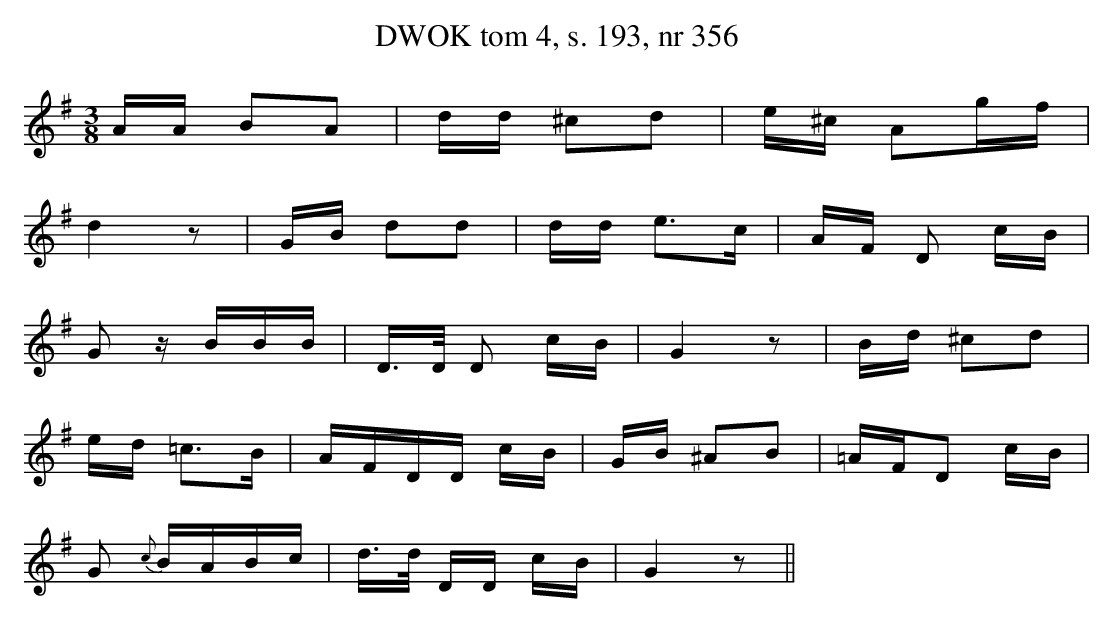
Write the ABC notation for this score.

X:1
T: DWOK tom 4, s. 193, nr 356
L: 1/16
M: 3/8
K: G
AA B2A2 | dd ^c2d2 | e^c A2gf |
d4 z2 | GB d2d2 | dd e3c | AF D2 cB |
G2 z BBB | D3/D/ D2 cB | G4 z2 | Bd ^c2d2 |
ed =c3B | AFDD cB | GB ^A2B2 | =AFD2 cB |
G2 {c}BABc | d3/d/ DD cB | G4 z2 ||
